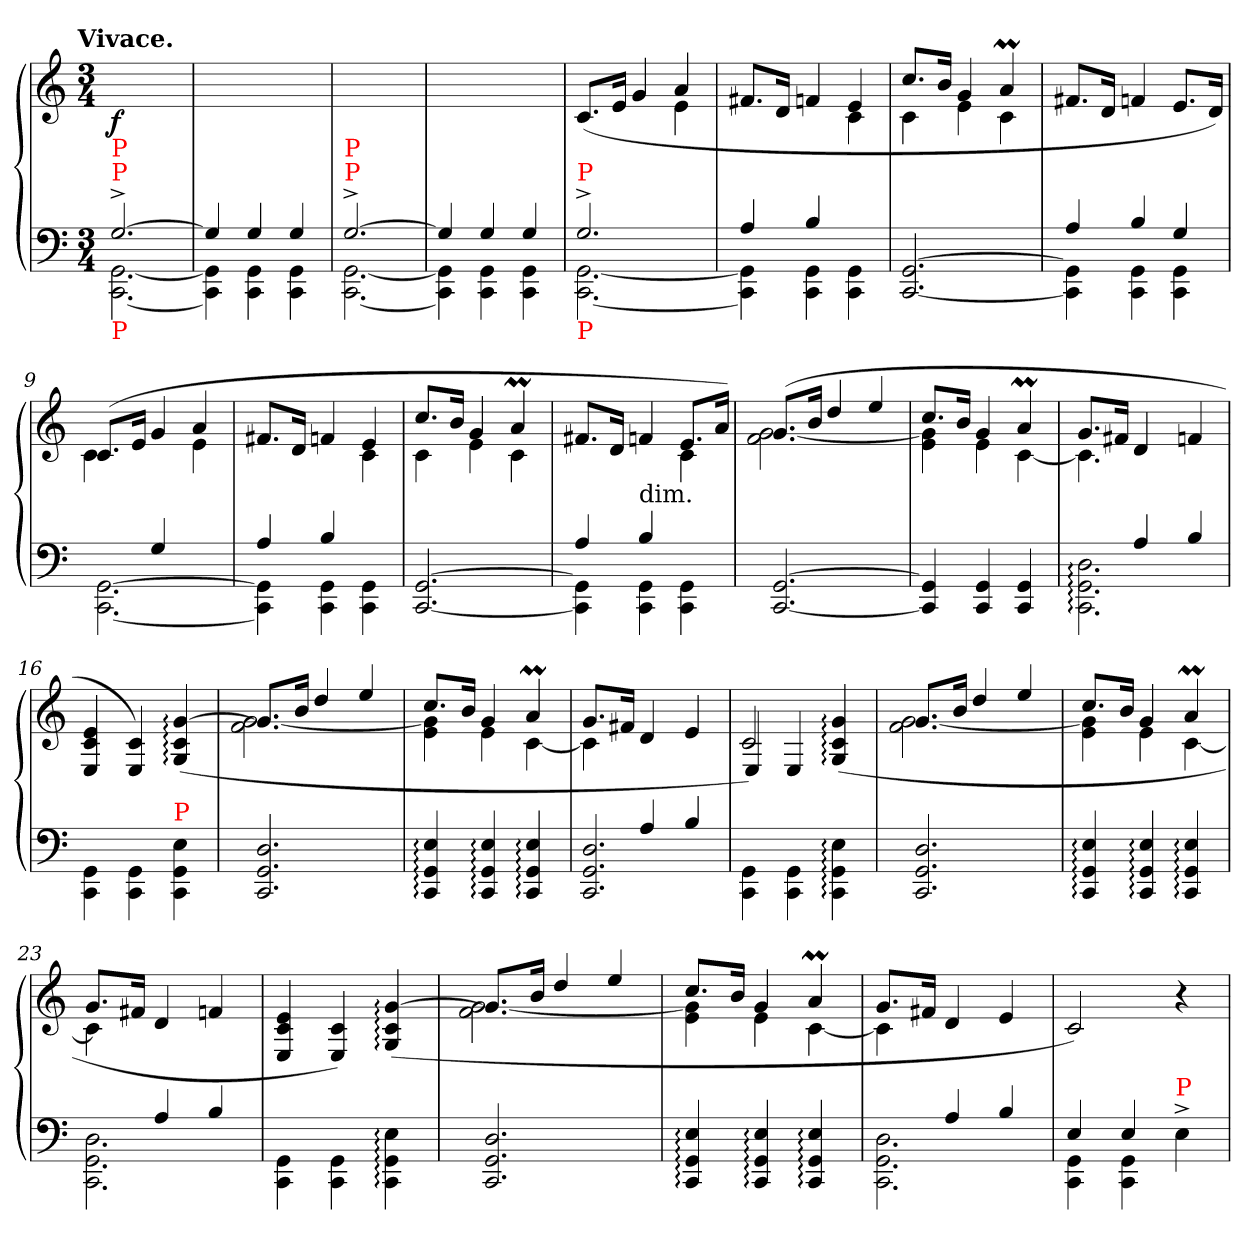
**kern	**kern	**dynam
*part1	*part1	*part1
*staff2	*staff1	*staff1/2
*clefF4	*clefG2	*
*k[]	*k[]	*
*C:	*C:	*
!!LO:TX:omd:t=Vivace.
*M3/4	*M3/4	*
*MM164	*MM164	*
=1	=1	=1
*^	*	*
!LO:TX:b:color=red:t=P	!	!	!
!LO:TX:a:color=red:t=P	!	!	!
!LO:TX:a:color=red:t=P	!	!	!
[2.G^<	[2.CC [2.GG	2.ryy	f
=2	=2	=2	=2
4G]	4CC] 4GG]	2.ryy	.
4G	4CC 4GG	.	.
4G	4CC 4GG	.	.
=3	=3	=3	=3
!LO:TX:a:color=red:t=P	!	!	!
!LO:TX:a:color=red:t=P	!	!	!
[2.G^<	[2.CC [2.GG	2.ryy	.
=4	=4	=4	=4
4G]	4CC] 4GG]	2.ryy	.
4G	4CC 4GG	.	.
4G	4CC 4GG	.	.
=5	=5	=5	=5
*	*	*^	*
!LO:TX:b:color=red:t=P	!	!	!	!
!LO:TX:a:color=red:t=P	!	!	!	!
2.G^<	[2.CC [2.GG	(>8.cL	2ryy	.
.	.	16eJk	.	.
.	.	4g	.	.
.	.	4a	4e	.
=6	=6	=6	=6	=6
4A	4CC] 4GG]	8.f#XL	2ryy	.
.	.	16dJk	.	.
4B	4CC 4GG	4fn	.	.
4ryy	4CC\ 4GG\	4e	4c	.
*v	*v	*	*	*
=7	=7	=7	=7
[2.CC/ [2.GG/	8.ccL	4c	.
.	16bJk	.	.
.	4g	4e	.
.	4aM	4c	.
*	*v	*v	*
=8	=8	=8
*^	*	*
4A	4CC] 4GG]	8.f#XL	.
.	.	16dJk	.
4B	4CC 4GG	4fn	.
4G	4CC 4GG	8.eL	.
.	.	16dJk)	.
=9	=9	=9	=9
*	*	*^	*
4ryy	[2.CC [2.GG	(8.cL	4c	.
.	.	16eJk	.	.
4G	.	4g	4ryy	.
4ryy	.	4a	4e	.
=10	=10	=10	=10	=10
4A	4CC] 4GG]	8.f#XL	2ryy	.
.	.	16dJk	.	.
4B	4CC 4GG	4fn	.	.
4ryy	4CC\ 4GG\	4e	4c	.
*v	*v	*	*	*
=11	=11	=11	=11
[2.CC/ [2.GG/	8.ccL	4c	.
.	16bJk	.	.
.	4g	4e	.
.	4aM	4c	.
=12	=12	=12	=12
*^	*	*	*
4A	4CC] 4GG]	8.f#XL	2ryy	.
.	.	16dJk	.	.
!LO:TX:a:t=dim.	!	!	!	!
4B	4CC 4GG	4fn	.	.
4ryy	4CC\ 4GG\	8.eL	4c	.
.	.	16aJk)	.	.
*v	*v	*	*	*
=13	=13	=13	=13
[2.CC/ [2.GG/	(8.gL	2.f [2.g	.
.	16bJk	.	.
.	4dd	.	.
.	4ee	.	.
=14	=14	=14	=14
4CC]/ 4GG]/	8.ccL	4e 4g]	.
.	16bJk	.	.
4CC/ 4GG/	4g	4e	.
4CC/ 4GG/	4aM	[4c	.
=15	=15	=15	=15
*^	*	*	*
4ryy	2.CC: 2.GG: 2.D:	8.gL	4.c]	.
.	.	16f#XJk	.	.
4A	.	4d	.	.
.	.	.	8ryy	.
4B	.	4fn	4ryy	.
*v	*v	*	*	*
*	*v	*v	*
=16	=16	=16
4CC\ 4GG\	4E/ 4c/ 4e/	.
4CC\ 4GG\	4E/ 4c/)	.
!LO:TX:a:color=red:t=P	!	!
4CC\ 4GG\ 4E\	(>4G:/ 4c:/ [4g:/	.
=17	=17	=17
*	*^	*
2.CC 2.GG 2.D	8.gL]	2.f [2.g	.
.	16bJk	.	.
.	4dd	.	.
.	4ee	.	.
=18	=18	=18	=18
4CC:/ 4GG:/ 4E:/	8.ccL	4e 4g]	.
.	16bJk	.	.
4CC:/ 4GG:/ 4E:/	4g	4e	.
4CC:/ 4GG:/ 4E:/	4aM	[4c	.
=19	=19	=19	=19
*^	*	*	*
4ryy	2.CC/ 2.GG/ 2.D/	8.gL	4c]	.
.	.	16f#XJk	.	.
4A	.	4d	4ryy	.
4B	.	4e	4ryy	.
*v	*v	*	*	*
=20	=20	=20	=20
4CC\ 4GG\	2c)	4E/	.
4CC\ 4GG\	.	4E/	.
4CC:\ 4GG:\ 4E:\	(>4G:/ 4c:/ 4g:/	4ryy	.
=21	=21	=21	=21
2.CC 2.GG 2.D	8.gL	2.f [2.g	.
.	16bJk	.	.
.	4dd	.	.
.	4ee	.	.
=22	=22	=22	=22
4CC:/ 4GG:/ 4E:/	8.ccL	4e 4g]	.
.	16bJk	.	.
4CC:/ 4GG:/ 4E:/	4g	4e	.
4CC:/ 4GG:/ 4E:/	4aM	[4c	.
=23	=23	=23	=23
*^	*	*	*
4ryy	2.CC 2.GG 2.D	8.gL	4c]	.
.	.	16f#XJk	.	.
4A	.	4d	4ryy	.
4B	.	4fn	4ryy	.
*v	*v	*	*	*
*	*v	*v	*
=24	=24	=24
4CC\ 4GG\	4E/ 4c/ 4e/	.
4CC\ 4GG\	4E/ 4c/)	.
4CC:\ 4GG:\ 4E:\	(>4G:/ 4c:/ [4g:/	.
=25	=25	=25
*	*^	*
2.CC/ 2.GG/ 2.D/	8.gL]	2.f [2.g	.
.	16bJk	.	.
.	4dd	.	.
.	4ee	.	.
=26	=26	=26	=26
4CC:/ 4GG:/ 4E:/	8.ccL	4e 4g]	.
.	16bJk	.	.
4CC:/ 4GG:/ 4E:/	4g	4e	.
4CC:/ 4GG:/ 4E:/	4aM	[4c	.
=27	=27	=27	=27
*^	*	*	*
4ryy	2.CC 2.GG 2.D	8.gL	4c]	.
.	.	16f#XJk	.	.
4A	.	4d	4ryy	.
4B	.	4e	4ryy	.
*	*	*v	*v	*
=28	=28	=28	=28
4E	4CC 4GG	2c)	.
4E	4CC 4GG	.	.
!LO:TX:a:color=red:t=P	!	!	!
4ryy	4E^>	4r	.
*v	*v	*	*
=	=	=
*-	*-	*-
